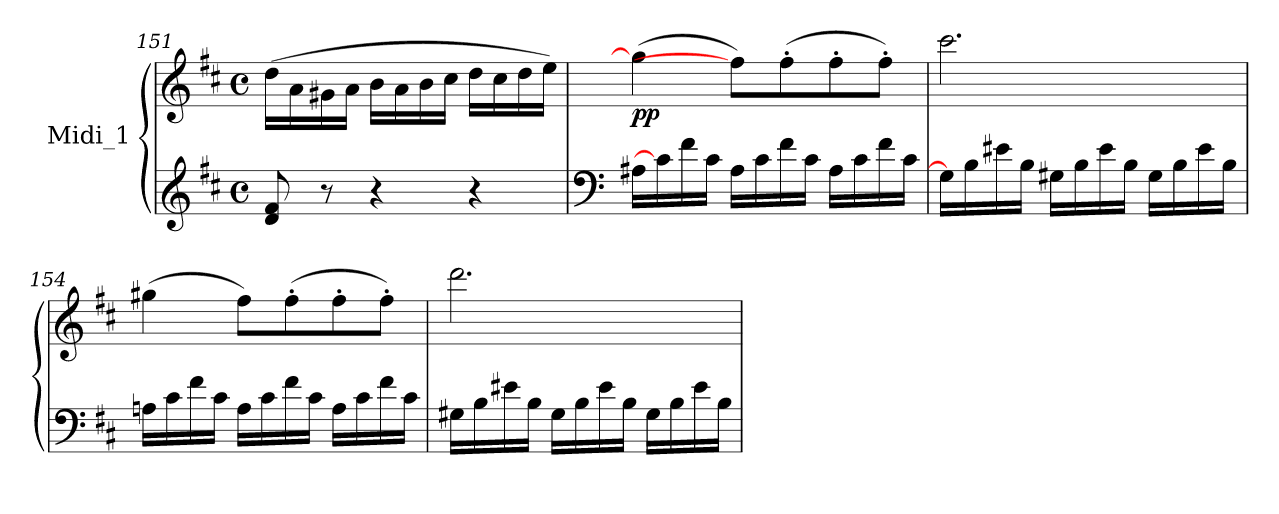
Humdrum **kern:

**kern	**kern	**dynam
*part1	*part1	*part1
*staff2	*staff1	*staff1/2
*I"Midi_1	*	*
!!LO:LB:g=z
*clefG2	*clefG2	*
*k[f#c#]	*k[f#c#]	*
*D:	*D:	*
*M4/4	*M4/4	*
*met(c)	*met(c)	*
*MM85	*MM85	*
=151	=151	=151
8d/ 8f#/	(>16dd\LL	.
.	16a\	.
8r	16g#X\	.
.	16a\JJ	.
4r	16b\LL	.
.	16a\	.
.	16b\	.
.	16cc#\JJ	.
4r	16dd\LL	.
.	16cc#\	.
.	16dd\	.
.	16ee\JJ)	.
=152	=152	=152
*clefF4	*	*
!	!	!LO:DY:b
16A#X\LL	(>4gg\]	pp
16c#\]	.	.
16f#\	.	.
16c#\JJ	.	.
16A#\LL	8ff#\L])	.
16c#\	.	.
16f#\	(>8ff#'\	.
16c#\JJ	.	.
16A#\LL	8ff#'\	.
16c#\	.	.
16f#\	8ff#'\J)	.
16c#\JJ	.	.
=153	=153	=153
16G#\LL]	2.ccc#\	.
16B\	.	.
16e#X\	.	.
16B\JJ	.	.
16G#X\LL	.	.
16B\	.	.
16e#\	.	.
16B\JJ	.	.
16G#\LL	.	.
16B\	.	.
16e#\	.	.
16B\JJ	.	.
!!LO:LB:g=z
=154	=154	=154
16Ani\LL	(>4gg#X\	.
16c#\	.	.
16f#\	.	.
16c#\JJ	.	.
16A\LL	8ff#\L)	.
16c#\	.	.
16f#\	(>8ff#'\	.
16c#\JJ	.	.
16A\LL	8ff#'\	.
16c#\	.	.
16f#\	8ff#'\J)	.
16c#\JJ	.	.
!!LO:LB:g=z
=155	=155	=155
*	*MM85	*
16G#X\LL	2.ddd\	.
16B\	.	.
16e#X\	.	.
16B\JJ	.	.
16G#\LL	.	.
16B\	.	.
16e#\	.	.
16B\JJ	.	.
16G#\LL	.	.
16B\	.	.
16e#\	.	.
16B\JJ	.	.
=	=	=
*-	*-	*-
